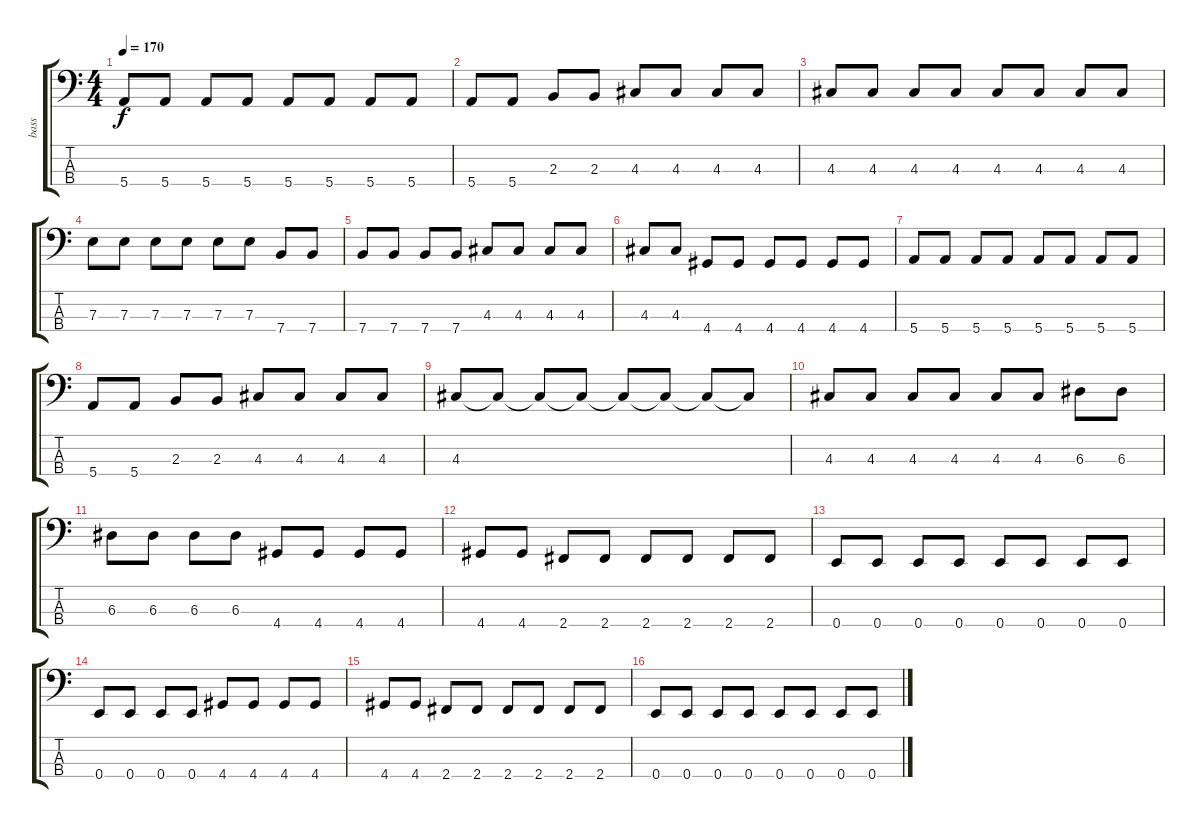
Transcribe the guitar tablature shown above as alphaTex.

\track ("bass" "bass") {instrument electricbassfinger}
\staff {score tabs}
\tuning (G2 D2 A1 E1) {hide}
\ts (4 4)
\tempo 170
\clef f4
\ks c
5.4.8{dy f} 5.4.8 5.4.8 5.4.8 5.4.8 5.4.8 5.4.8 5.4.8 |
5.4.8 5.4.8 2.3.8 2.3.8 4.3.8 4.3.8 4.3.8 4.3.8 |
4.3.8 4.3.8 4.3.8 4.3.8 4.3.8 4.3.8 4.3.8 4.3.8 |
7.3.8 7.3.8 7.3.8 7.3.8 7.3.8 7.3.8 7.4.8 7.4.8 |
7.4.8 7.4.8 7.4.8 7.4.8 4.3.8 4.3.8 4.3.8 4.3.8 |
4.3.8 4.3.8 4.4.8 4.4.8 4.4.8 4.4.8 4.4.8 4.4.8 |
5.4.8 5.4.8 5.4.8 5.4.8 5.4.8 5.4.8 5.4.8 5.4.8 |
5.4.8 5.4.8 2.3.8 2.3.8 4.3.8 4.3.8 4.3.8 4.3.8 |
4.3.8 4.3{t}.8 4.3{t}.8 4.3{t}.8 4.3{t}.8 4.3{t}.8 4.3{t}.8 4.3{t}.8 |
4.3.8 4.3.8 4.3.8 4.3.8 4.3.8 4.3.8 6.3.8 6.3.8 |
6.3.8 6.3.8 6.3.8 6.3.8 4.4.8 4.4.8 4.4.8 4.4.8 |
4.4.8 4.4.8 2.4.8 2.4.8 2.4.8 2.4.8 2.4.8 2.4.8 |
0.4.8 0.4.8 0.4.8 0.4.8 0.4.8 0.4.8 0.4.8 0.4.8 |
0.4.8 0.4.8 0.4.8 0.4.8 4.4.8 4.4.8 4.4.8 4.4.8 |
4.4.8 4.4.8 2.4.8 2.4.8 2.4.8 2.4.8 2.4.8 2.4.8 |
0.4.8 0.4.8 0.4.8 0.4.8 0.4.8 0.4.8 0.4.8 0.4.8
